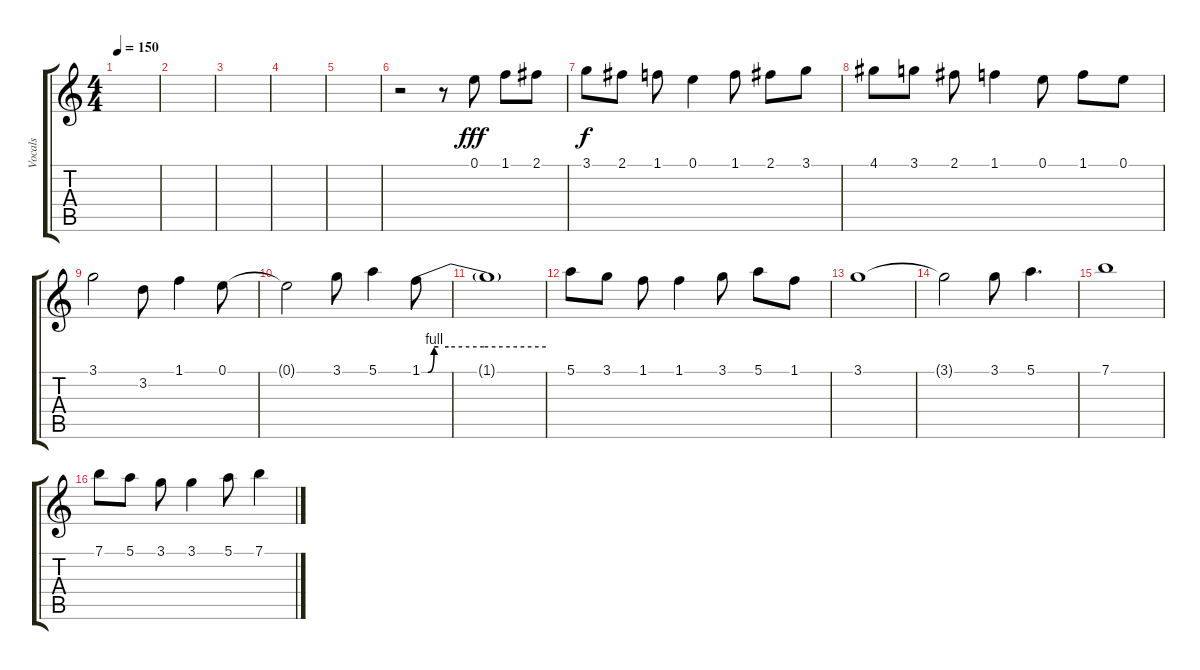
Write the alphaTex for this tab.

\track ("Vocals" "Vocals") {instrument electricguitarjazz}
\staff {score tabs}
\tuning (E4 B3 G3 D3 A2 E2) {hide}
\ts (4 4)
\tempo 150
\clef g2
\ks c
|
|
|
|
|
r.2 r.8 0.1.8{dy fff} 1.1.8 2.1.8 |
3.1.8{dy f} 2.1.8 1.1.8 0.1.4 1.1.8 2.1.8 3.1.8 |
4.1.8 3.1.8 2.1.8 1.1.4 0.1.8 1.1.8 0.1.8 |
3.1.2 3.2.8 1.1.4 0.1.8 |
0.1{t}.2 3.1.8 5.1.4 1.1{be (custom 0 0 3 0 6 4 8 4 13 4 30 4 60 4)}.8 |
1.1{t}.1 |
5.1.8 3.1.8 1.1.8 1.1.4 3.1.8 5.1.8 1.1.8 |
3.1.1 |
3.1{t}.2 3.1.8 5.1.4{d} |
7.1.1 |
7.1.8 5.1.8 3.1.8 3.1.4 5.1.8 7.1.4
